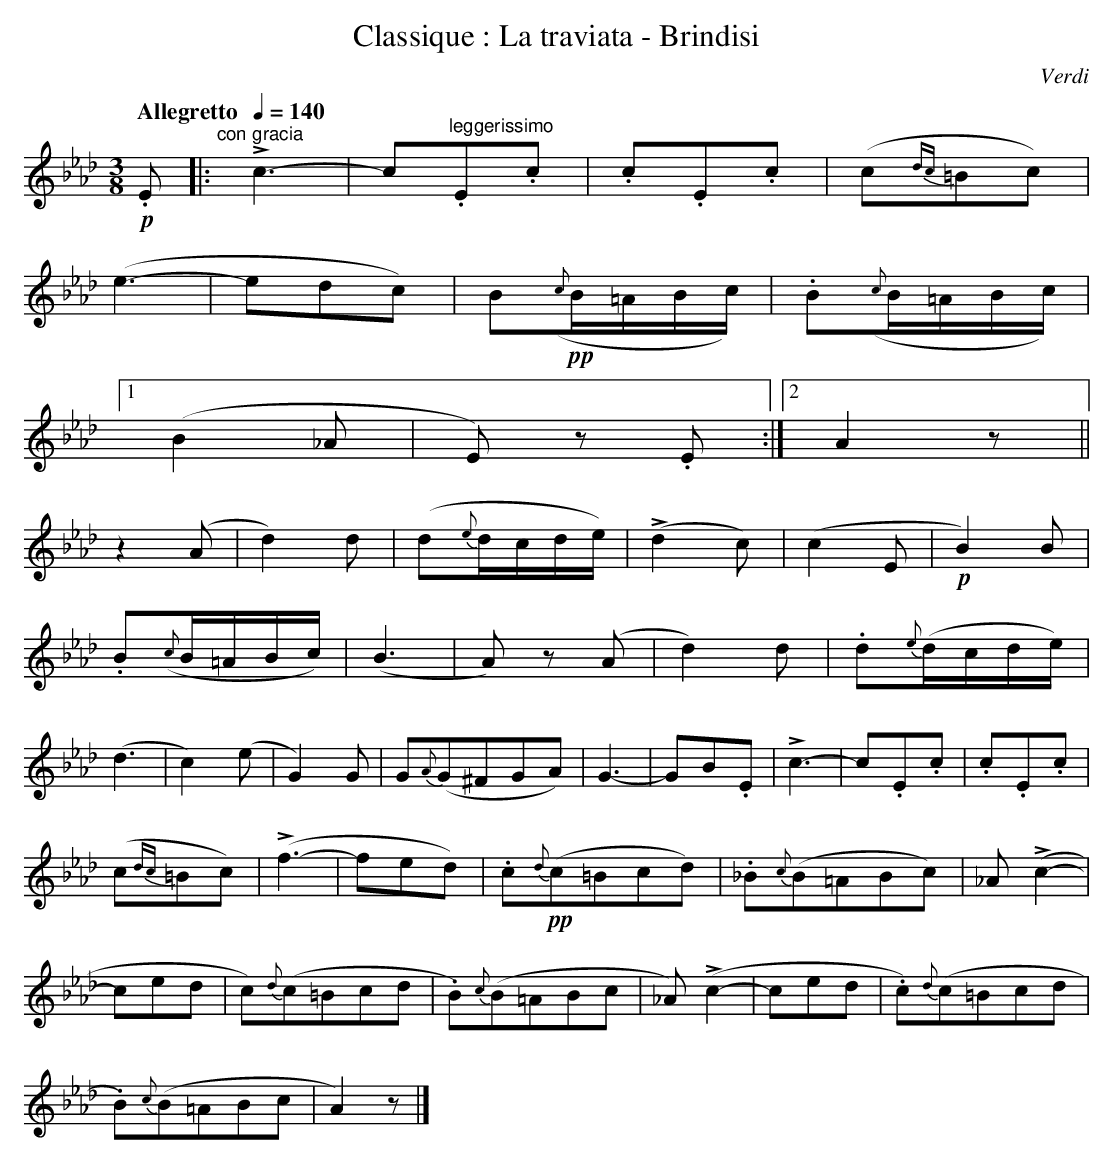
X:1
T:Classique : La traviata - Brindisi
C:Verdi
M:3/8
L:1/8
Q:"Allegretto  "1/4=140
K:Abmaj
+p+.E |: "^con gracia"yy Lc3- | c"^leggerissimo".E.c | .c.E.c | (c{dc}=Bc) |
(e3- | edc) | B+pp+({c}B/2=A/2B/2c/2) | .B({c}B/2=A/2B/2c/2) |1
(B2 _A | E) z .E :|2 A2z ||
z2(A | d2) d | (d{e}d/2c/2d/2e/2) | (Ld2c) | (c2E | +p+B2)B |
.B({c}B/2=A/2B/2c/2) |(B3 | A) z (A | d2)d | .d{e}(d/2c/2d/2e/2) |
(d3 | c2)(e | G2)G | G{A}(G^FGA) | G3- | GB.E | Lc3- | c.E.c | .c.E.c |
(c{dc}=Bc) | (Lf3- | fed) | .c+pp+{d}(c=Bcd) | ._B{c}(B=ABc) | _A(Lc2- |
ced | c){d}(c=Bcd | .B){c}(B=ABc | _A)(Lc2- | ced | .c){d}(c=Bcd |
.B){c}(B=ABc | A2)z |]
